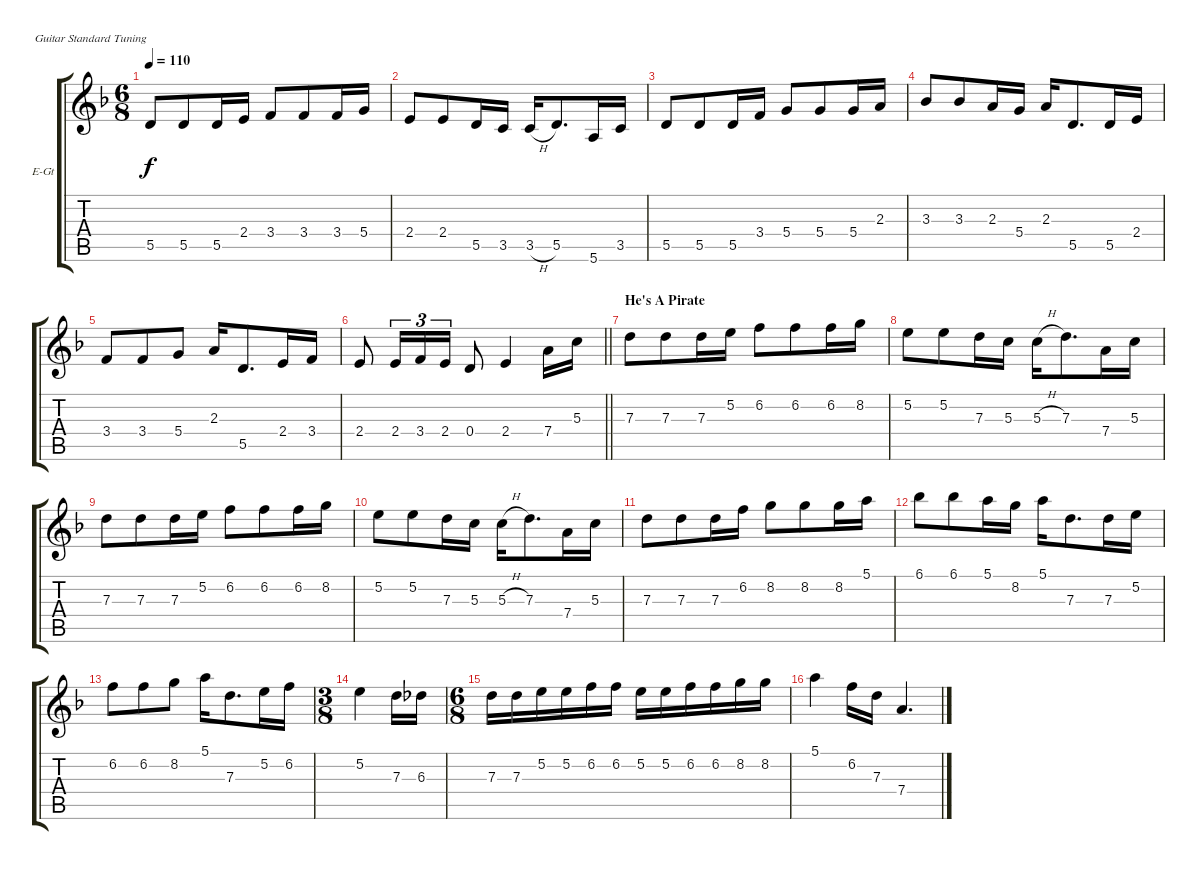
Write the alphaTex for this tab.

\bracketExtendMode groupsimilarinstruments
\firstSystemTrackNameOrientation horizontal
\otherSystemsTrackNameOrientation horizontal
\track ("Lead" "E-Gt") {instrument distortionguitar}
\staff {score tabs}
\tuning (E4 B3 G3 D3 A2 E2)
\ts (6 8)
\tempo 110
\clef g2
\ks f
5.5.8{dy f} 5.5.8 5.5.16 2.4.16 3.4.8 3.4.8 3.4.16 5.4.16 |
2.4.8 2.4.8 5.5.16 3.5.16 3.5{h}.16 5.5.8{d} 5.6.16 3.5.16 |
5.5.8 5.5.8 5.5.16 3.4.16 5.4.8 5.4.8 5.4.16 2.3.16 |
3.3.8 3.3.8 2.3.16 5.4.16 2.3.16 5.5.8{d} 5.5.16 2.4.16 |
3.4.8 3.4.8 5.4.8 2.3.16 5.5.8{d} 2.4.16 3.4.16 |
\barLineRight lightlight
2.4.8 2.4.16{tu (3 2)} 3.4.16{tu (3 2)} 2.4.16{tu (3 2)} 0.4.8 2.4.4 7.4.16 5.3.16 |
\section ("" "He's A Pirate")
7.3.8 7.3.8 7.3.16 5.2.16 6.2.8 6.2.8 6.2.16 8.2.16 |
5.2.8 5.2.8 7.3.16 5.3.16 5.3{h}.16 7.3.8{d} 7.4.16 5.3.16 |
7.3.8 7.3.8 7.3.16 5.2.16 6.2.8 6.2.8 6.2.16 8.2.16 |
5.2.8 5.2.8 7.3.16 5.3.16 5.3{h}.16 7.3.8{d} 7.4.16 5.3.16 |
7.3.8 7.3.8 7.3.16 6.2.16 8.2.8 8.2.8 8.2.16 5.1.16 |
6.1.8 6.1.8 5.1.16 8.2.16 5.1.16 7.3.8{d} 7.3.16 5.2.16 |
6.2.8 6.2.8 8.2.8 5.1.16 7.3.8{d} 5.2.16 6.2.16 |
\ts (3 8)
5.2.4 7.3.16 6.3.16 |
\ts (6 8)
7.3.16 7.3.16 5.2.16 5.2.16 6.2.16 6.2.16 5.2.16 5.2.16 6.2.16 6.2.16 8.2.16 8.2.16 |
5.1.4 6.2.16 7.3.16 7.4.4{d}
